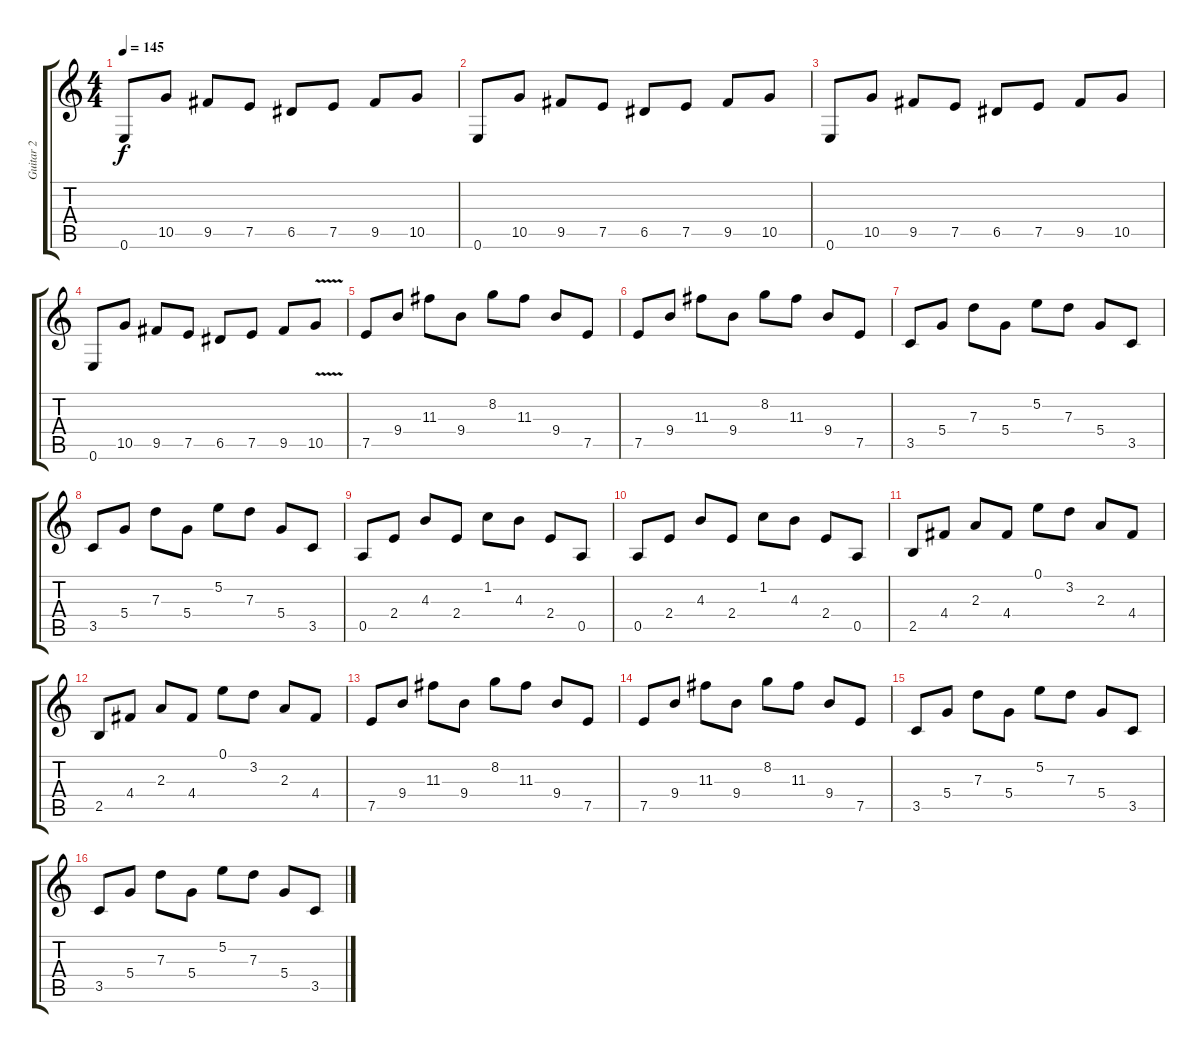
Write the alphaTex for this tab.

\track ("Guitar 2" "Guitar 2") {instrument overdrivenguitar}
\staff {score tabs}
\tuning (E4 B3 G3 D3 A2 E2) {hide}
\ts (4 4)
\tempo 145
\clef g2
\ks c
0.6.8{dy f} 10.5.8 9.5.8 7.5.8 6.5.8 7.5.8 9.5.8 10.5.8 |
0.6.8 10.5.8 9.5.8 7.5.8 6.5.8 7.5.8 9.5.8 10.5.8 |
0.6.8 10.5.8 9.5.8 7.5.8 6.5.8 7.5.8 9.5.8 10.5.8 |
0.6.8 10.5.8 9.5.8 7.5.8 6.5.8 7.5.8 9.5.8 10.5{v}.8 |
7.5.8 9.4.8 11.3.8 9.4.8 8.2.8 11.3.8 9.4.8 7.5.8 |
7.5.8 9.4.8 11.3.8 9.4.8 8.2.8 11.3.8 9.4.8 7.5.8 |
3.5.8 5.4.8 7.3.8 5.4.8 5.2.8 7.3.8 5.4.8 3.5.8 |
3.5.8 5.4.8 7.3.8 5.4.8 5.2.8 7.3.8 5.4.8 3.5.8 |
0.5.8 2.4.8 4.3.8 2.4.8 1.2.8 4.3.8 2.4.8 0.5.8 |
0.5.8 2.4.8 4.3.8 2.4.8 1.2.8 4.3.8 2.4.8 0.5.8 |
2.5.8 4.4.8 2.3.8 4.4.8 0.1.8 3.2.8 2.3.8 4.4.8 |
2.5.8 4.4.8 2.3.8 4.4.8 0.1.8 3.2.8 2.3.8 4.4.8 |
7.5.8 9.4.8 11.3.8 9.4.8 8.2.8 11.3.8 9.4.8 7.5.8 |
7.5.8 9.4.8 11.3.8 9.4.8 8.2.8 11.3.8 9.4.8 7.5.8 |
3.5.8 5.4.8 7.3.8 5.4.8 5.2.8 7.3.8 5.4.8 3.5.8 |
3.5.8 5.4.8 7.3.8 5.4.8 5.2.8 7.3.8 5.4.8 3.5.8
